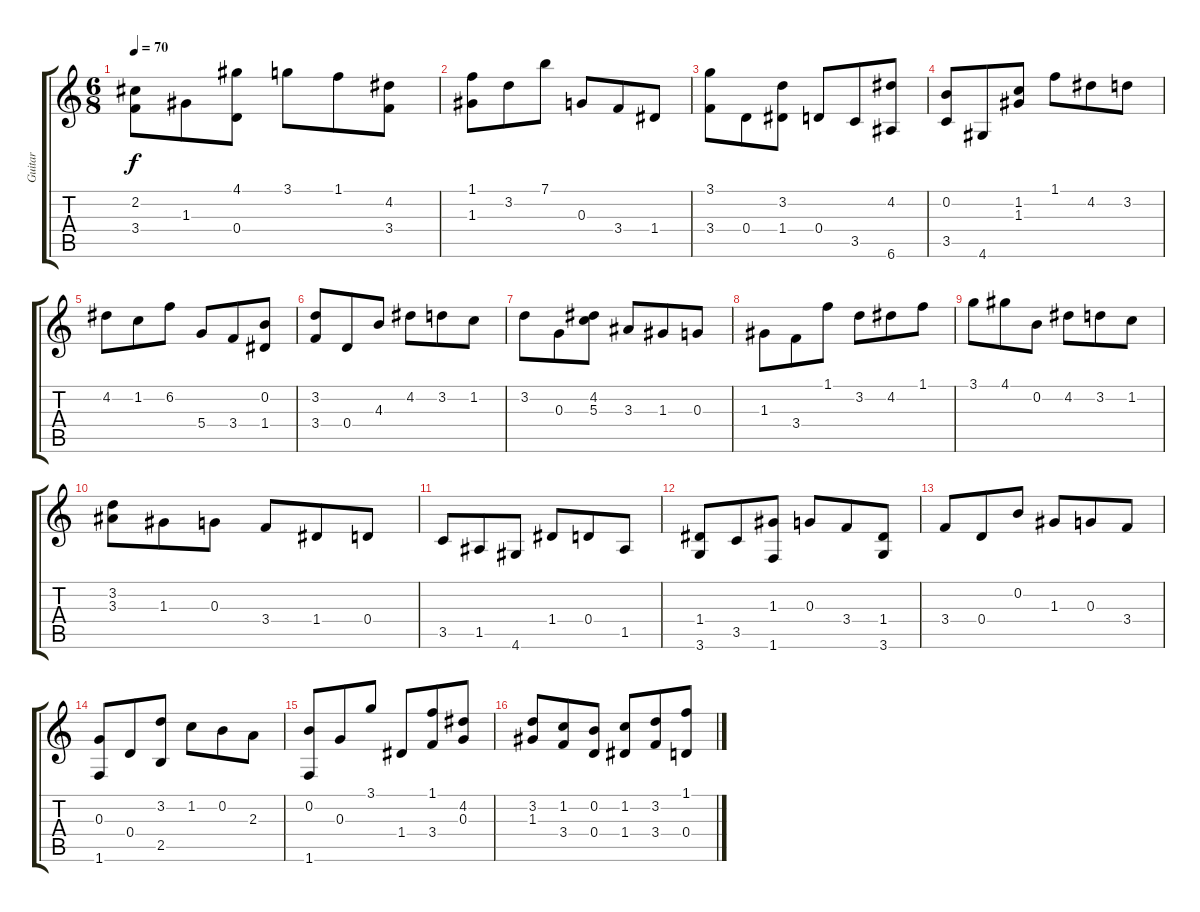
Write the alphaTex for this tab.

\track ("Guitar" "Guitar") {instrument acousticguitarnylon}
\staff {score tabs}
\tuning (E4 B3 G3 D3 A2 E2) {hide}
\ts (6 8)
\tempo 70
\clef g2
\ks c
(2.2 3.4).8{dy f} 1.3.8 (4.1 0.4).8 3.1.8 1.1.8 (4.2 3.4).8 |
(1.1 1.3).8 3.2.8 7.1.8 0.3.8 3.4.8 1.4.8 |
(3.1 3.4).8 0.4.8 (3.2 1.4).8 0.4.8 3.5.8 (4.2 6.6).8 |
(0.2 3.5).8 4.6.8 (1.2 1.3).8 1.1.8 4.2.8 3.2.8 |
4.2.8 1.2.8 6.2.8 5.4.8 3.4.8 (0.2 1.4).8 |
(3.2 3.4).8 0.4.8 4.3.8 4.2.8 3.2.8 1.2.8 |
3.2.8 0.3.8 (4.2 5.3).8 3.3.8 1.3.8 0.3.8 |
1.3.8 3.4.8 1.1.8 3.2.8 4.2.8 1.1.8 |
3.1.8 4.1.8 0.2.8 4.2.8 3.2.8 1.2.8 |
(3.2 3.3).8 1.3.8 0.3.8 3.4.8 1.4.8 0.4.8 |
3.5.8 1.5.8 4.6.8 1.4.8 0.4.8 1.5.8 |
(1.4 3.6).8 3.5.8 (1.3 1.6).8 0.3.8 3.4.8 (1.4 3.6).8 |
3.4.8 0.4.8 0.2.8 1.3.8 0.3.8 3.4.8 |
(0.3 1.6).8 0.4.8 (3.2 2.5).8 1.2.8 0.2.8 2.3.8 |
(0.2 1.6).8 0.3.8 3.1.8 1.4.8 (1.1 3.4).8 (4.2 0.3).8 |
(3.2 1.3).8 (1.2 3.4).8 (0.2 0.4).8 (1.2 1.4).8 (3.2 3.4).8 (1.1 0.4).8
